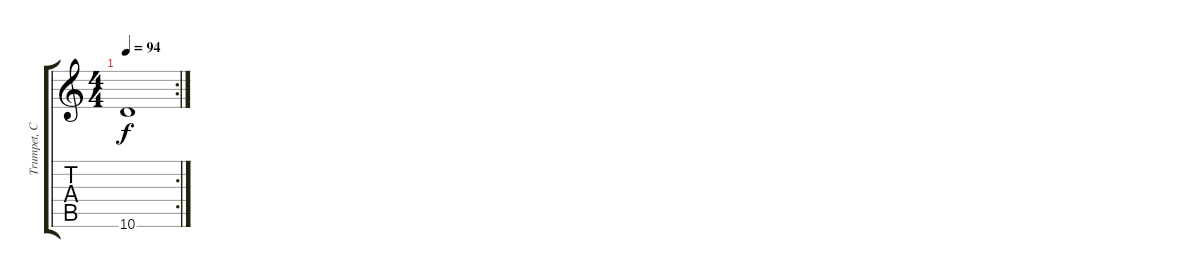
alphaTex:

\track ("Trumpet, Choir" "Trumpet, C") {instrument acousticguitarsteel}
\staff {score tabs}
\tuning (E4 B3 G3 D3 A2 E2) {hide}
\rc 2
\ts (4 4)
\tempo 94
\clef g2
\ks c
10.6.1{dy f}
